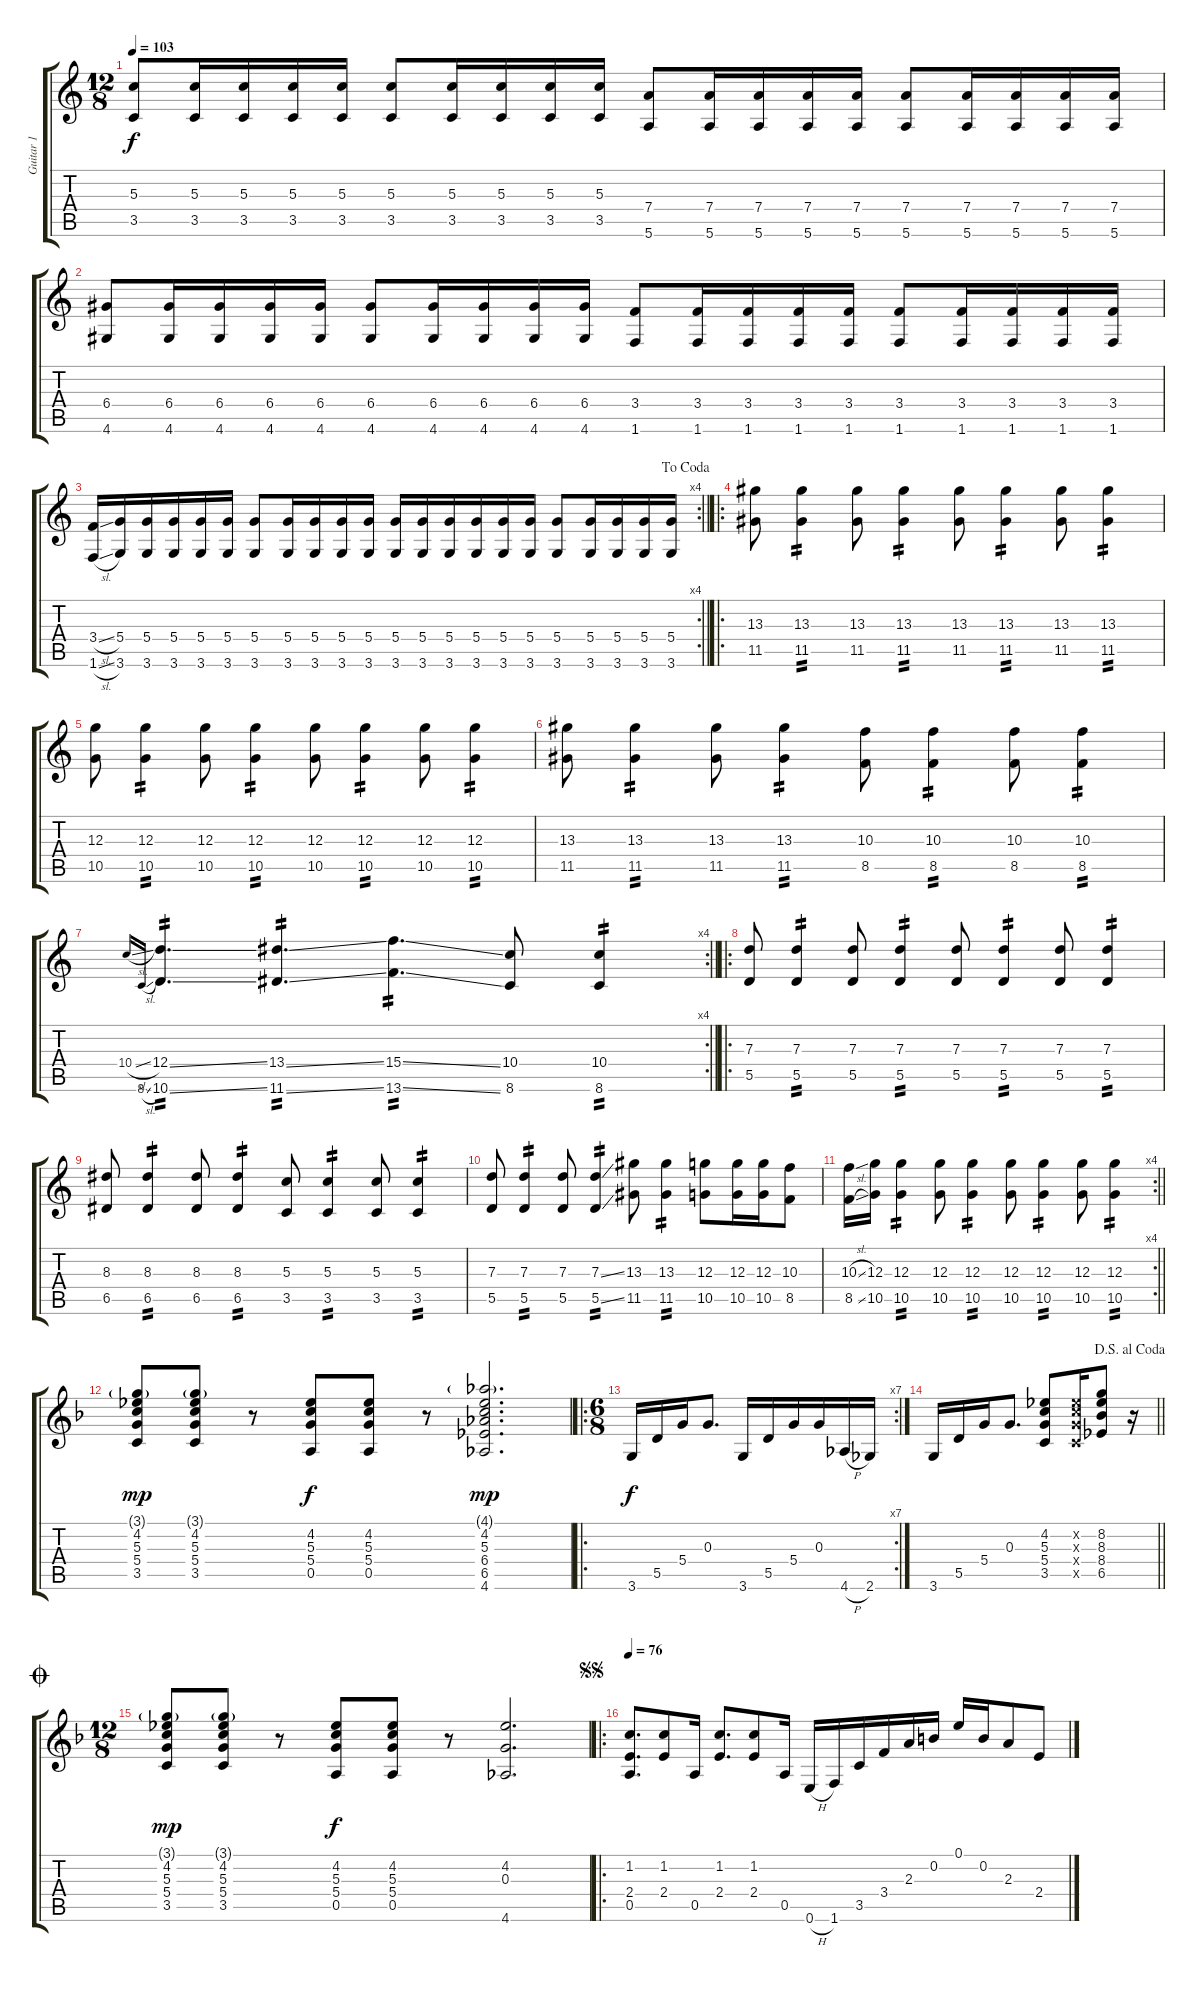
\track ("Guitar 1" "Guitar 1") {instrument acousticguitarsteel}
\staff {score tabs}
\tuning (E4 B3 G3 D3 A2 E2) {hide}
\ts (12 8)
\tempo 103
\clef g2
\ks c
(5.3 3.5).8{dy f} (5.3 3.5).16 (5.3 3.5).16 (5.3 3.5).16 (5.3 3.5).16 (5.3 3.5).8 (5.3 3.5).16 (5.3 3.5).16 (5.3 3.5).16 (5.3 3.5).16 (7.4 5.6).8 (7.4 5.6).16 (7.4 5.6).16 (7.4 5.6).16 (7.4 5.6).16 (7.4 5.6).8 (7.4 5.6).16 (7.4 5.6).16 (7.4 5.6).16 (7.4 5.6).16 |
(6.4 4.6).8 (6.4 4.6).16 (6.4 4.6).16 (6.4 4.6).16 (6.4 4.6).16 (6.4 4.6).8 (6.4 4.6).16 (6.4 4.6).16 (6.4 4.6).16 (6.4 4.6).16 (3.4 1.6).8 (3.4 1.6).16 (3.4 1.6).16 (3.4 1.6).16 (3.4 1.6).16 (3.4 1.6).8 (3.4 1.6).16 (3.4 1.6).16 (3.4 1.6).16 (3.4 1.6).16 |
\rc 4
\jump dacoda
\barLineRight lightlight
(3.4{sl} 1.6{sl}).16 (5.4 3.6).16 (5.4 3.6).16 (5.4 3.6).16 (5.4 3.6).16 (5.4 3.6).16 (5.4 3.6).8 (5.4 3.6).16 (5.4 3.6).16 (5.4 3.6).16 (5.4 3.6).16 (5.4 3.6).16 (5.4 3.6).16 (5.4 3.6).16 (5.4 3.6).16 (5.4 3.6).16 (5.4 3.6).16 (5.4 3.6).8 (5.4 3.6).16 (5.4 3.6).16 (5.4 3.6).16 (5.4 3.6).16 |
\ro
(13.3 11.5).8 (13.3 11.5).4{tp 2} (13.3 11.5).8 (13.3 11.5).4{tp 2} (13.3 11.5).8 (13.3 11.5).4{tp 2} (13.3 11.5).8 (13.3 11.5).4{tp 2} |
(12.3 10.5).8 (12.3 10.5).4{tp 2} (12.3 10.5).8 (12.3 10.5).4{tp 2} (12.3 10.5).8 (12.3 10.5).4{tp 2} (12.3 10.5).8 (12.3 10.5).4{tp 2} |
(13.3 11.5).8 (13.3 11.5).4{tp 2} (13.3 11.5).8 (13.3 11.5).4{tp 2} (10.3 8.5).8 (10.3 8.5).4{tp 2} (10.3 8.5).8 (10.3 8.5).4{tp 2} |
\rc 4
\barLineRight lightlight
10.4{sl}.16{gr onbeat} 8.6{sl}.16{gr onbeat} (12.4{ss} 10.6{ss}).4{d tp 2} (13.4{ss} 11.6{ss}).4{d tp 2} (15.4{ss} 13.6{ss}).4{d tp 2} (10.4 8.6).8 (10.4 8.6).4{tp 2} |
\ro
(7.3 5.5).8 (7.3 5.5).4{tp 2} (7.3 5.5).8 (7.3 5.5).4{tp 2} (7.3 5.5).8 (7.3 5.5).4{tp 2} (7.3 5.5).8 (7.3 5.5).4{tp 2} |
(8.3 6.5).8 (8.3 6.5).4{tp 2} (8.3 6.5).8 (8.3 6.5).4{tp 2} (5.3 3.5).8 (5.3 3.5).4{tp 2} (5.3 3.5).8 (5.3 3.5).4{tp 2} |
(7.3 5.5).8 (7.3 5.5).4{tp 2} (7.3 5.5).8 (7.3{ss} 5.5{ss}).4{tp 2} (13.3 11.5).8 (13.3 11.5).4{tp 2} (12.3 10.5).8 (12.3 10.5).16 (12.3 10.5).16 (10.3 8.5).8 |
\rc 4
\barLineRight lightlight
(10.3{sl} 8.5{sl}).16 (12.3 10.5).16 (12.3 10.5).4{tp 2} (12.3 10.5).8 (12.3 10.5).4{tp 2} (12.3 10.5).8 (12.3 10.5).4{tp 2} (12.3 10.5).8 (12.3 10.5).4{tp 2} |
\ks dminor
(3.1{g} 4.2 5.3 5.4 3.5).8{dy mp} (3.1{g} 4.2 5.3 5.4 3.5).8 r.8 (4.2 5.3 5.4 0.5).8{dy f} (4.2 5.3 5.4 0.5).8 r.8 (4.1{g} 4.2 5.3 6.4 6.5 4.6).2{d dy mp} |
\ro
\rc 7
\ts (6 8)
3.6.16{dy f} 5.5.16 5.4.16 0.3.8{d} 3.6.16 5.5.16 5.4.16 0.3.16 4.6{h}.16 2.6.16 |
\jump dalsegnoalcoda
\barLineRight lightlight
3.6.16 5.5.16 5.4.16 0.3.8{d} (4.2 5.3 5.4 3.5).8 (4.2{x} 5.3{x} 5.4{x} 3.5{x}).16 (8.2 8.3 8.4 6.5).8 r.16 |
\ts (12 8)
\jump coda
(3.1{g} 4.2 5.3 5.4 3.5).8{dy mp} (3.1{g} 4.2 5.3 5.4 3.5).8 r.8 (4.2 5.3 5.4 0.5).8{dy f} (4.2 5.3 5.4 0.5).8 r.8 (4.2 0.3 4.6).2{d instrument electricguitarjazz} |
\ro
\jump segnosegno
\tempo 76
(1.2 2.4 0.5).8{d} (1.2 2.4).8 0.5.16 (1.2 2.4).8{d} (1.2 2.4).8 0.5.16 0.6{h}.16 1.6.16 3.5.16 3.4.16 2.3.16 0.2.16 0.1.16 0.2.16 2.3.8 2.4.8
